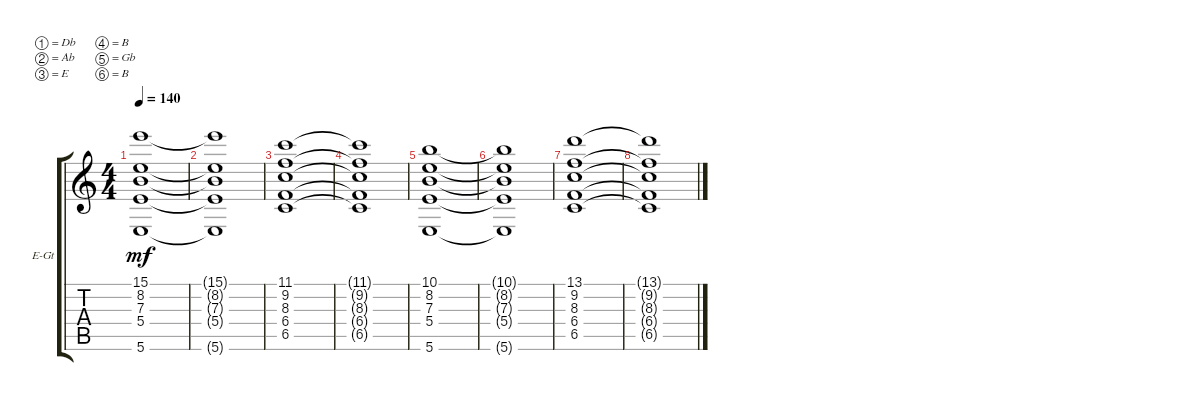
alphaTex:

\defaultSystemsLayout 4
\bracketExtendMode groupsimilarinstruments
\firstSystemTrackNameOrientation horizontal
\otherSystemsTrackNameOrientation horizontal
\track ("Electric Guitar" "E-Gt") {instrument electricguitarclean}
\staff {score tabs}
\tuning (Db4 Ab3 E3 B2 Gb2 B1)
\ts (4 4)
\tempo 140
\clef g2
\ks c
(5.6 5.4 7.3 8.2 15.1).1{dy mf} |
(15.1{t} 8.2{t} 7.3{t} 5.4{t} 5.6{t}).1 |
(11.1 9.2 8.3 6.4 6.5).1 |
(6.5{t} 6.4{t} 8.3{t} 9.2{t} 11.1{t}).1 |
(5.6 5.4 7.3 8.2 10.1).1 |
(10.1{t} 8.2{t} 7.3{t} 5.4{t} 5.6{t}).1 |
(13.1 9.2 8.3 6.4 6.5).1 |
(6.5{t} 6.4{t} 8.3{t} 9.2{t} 13.1{t}).1
